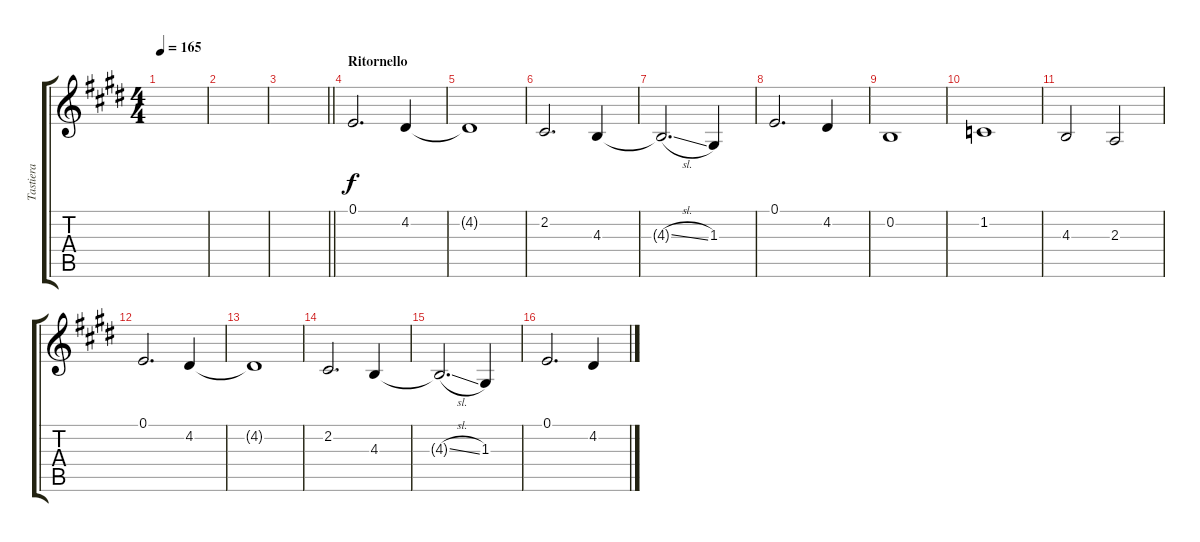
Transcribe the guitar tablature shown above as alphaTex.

\track ("Tastiera" "Tastiera") {instrument accordion}
\staff {score tabs}
\tuning (E4 B3 G3 D3 A2 E2) {hide}
\ts (4 4)
\tempo 165
\clef g2
\ks e
|
|
\barLineRight lightlight
|
\section ("" "Ritornello")
0.1.2{d volume 10} 4.2.4 |
4.2{t}.1 |
2.2.2{d} 4.3.4 |
4.3{sl t}.2{d} 1.3.4 |
0.1.2{d} 4.2.4 |
0.2.1 |
1.2.1 |
4.3.2 2.3.2 |
0.1.2{d volume 12} 4.2.4 |
4.2{t}.1 |
2.2.2{d} 4.3.4 |
4.3{sl t}.2{d} 1.3.4 |
0.1.2{d} 4.2.4
